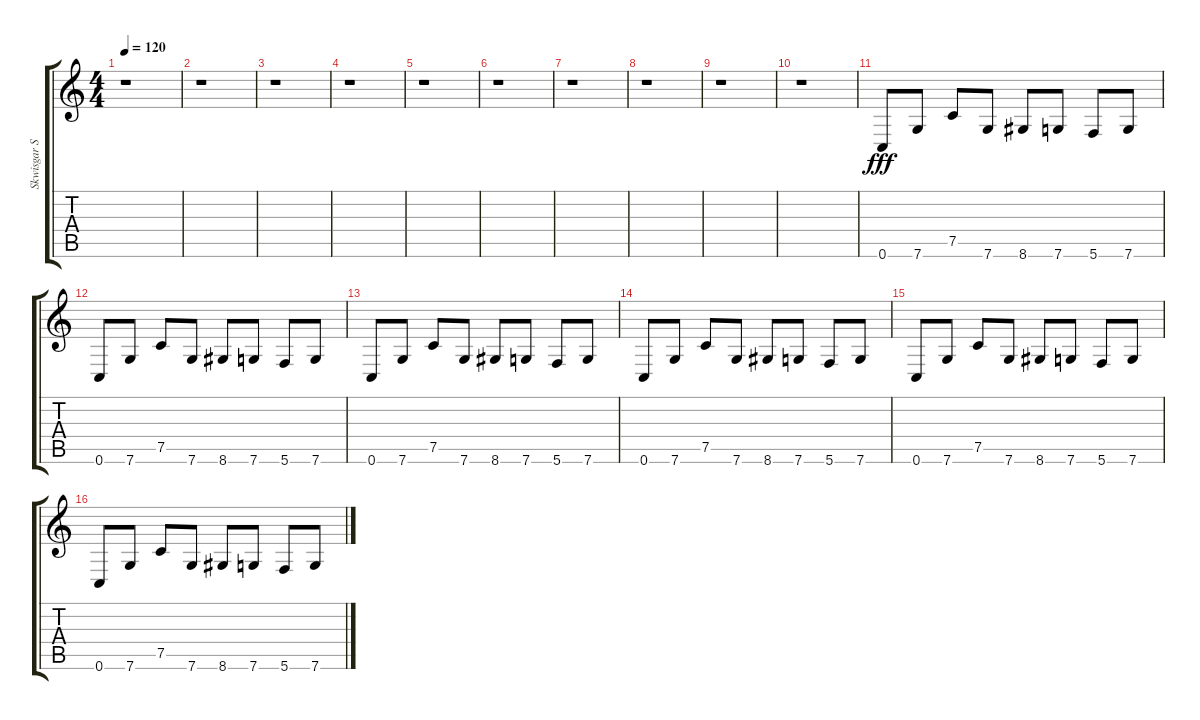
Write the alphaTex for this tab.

\track ("Skwisgar Skwigelf" "Skwisgar S") {instrument overdrivenguitar}
\staff {score tabs}
\tuning (C4 G3 Eb3 Bb2 F2 C2) {hide}
\ts (4 4)
\tempo 120
\clef g2
\ks c
r.1{dy fff} |
r.1 |
r.1 |
r.1 |
r.1 |
r.1 |
r.1 |
r.1 |
r.1 |
r.1 |
0.6.8 7.6.8 7.5.8 7.6.8 8.6.8 7.6.8 5.6.8 7.6.8 |
0.6.8 7.6.8 7.5.8 7.6.8 8.6.8 7.6.8 5.6.8 7.6.8 |
0.6.8 7.6.8 7.5.8 7.6.8 8.6.8 7.6.8 5.6.8 7.6.8 |
0.6.8 7.6.8 7.5.8 7.6.8 8.6.8 7.6.8 5.6.8 7.6.8 |
0.6.8 7.6.8 7.5.8 7.6.8 8.6.8 7.6.8 5.6.8 7.6.8 |
0.6.8 7.6.8 7.5.8 7.6.8 8.6.8 7.6.8 5.6.8 7.6.8
